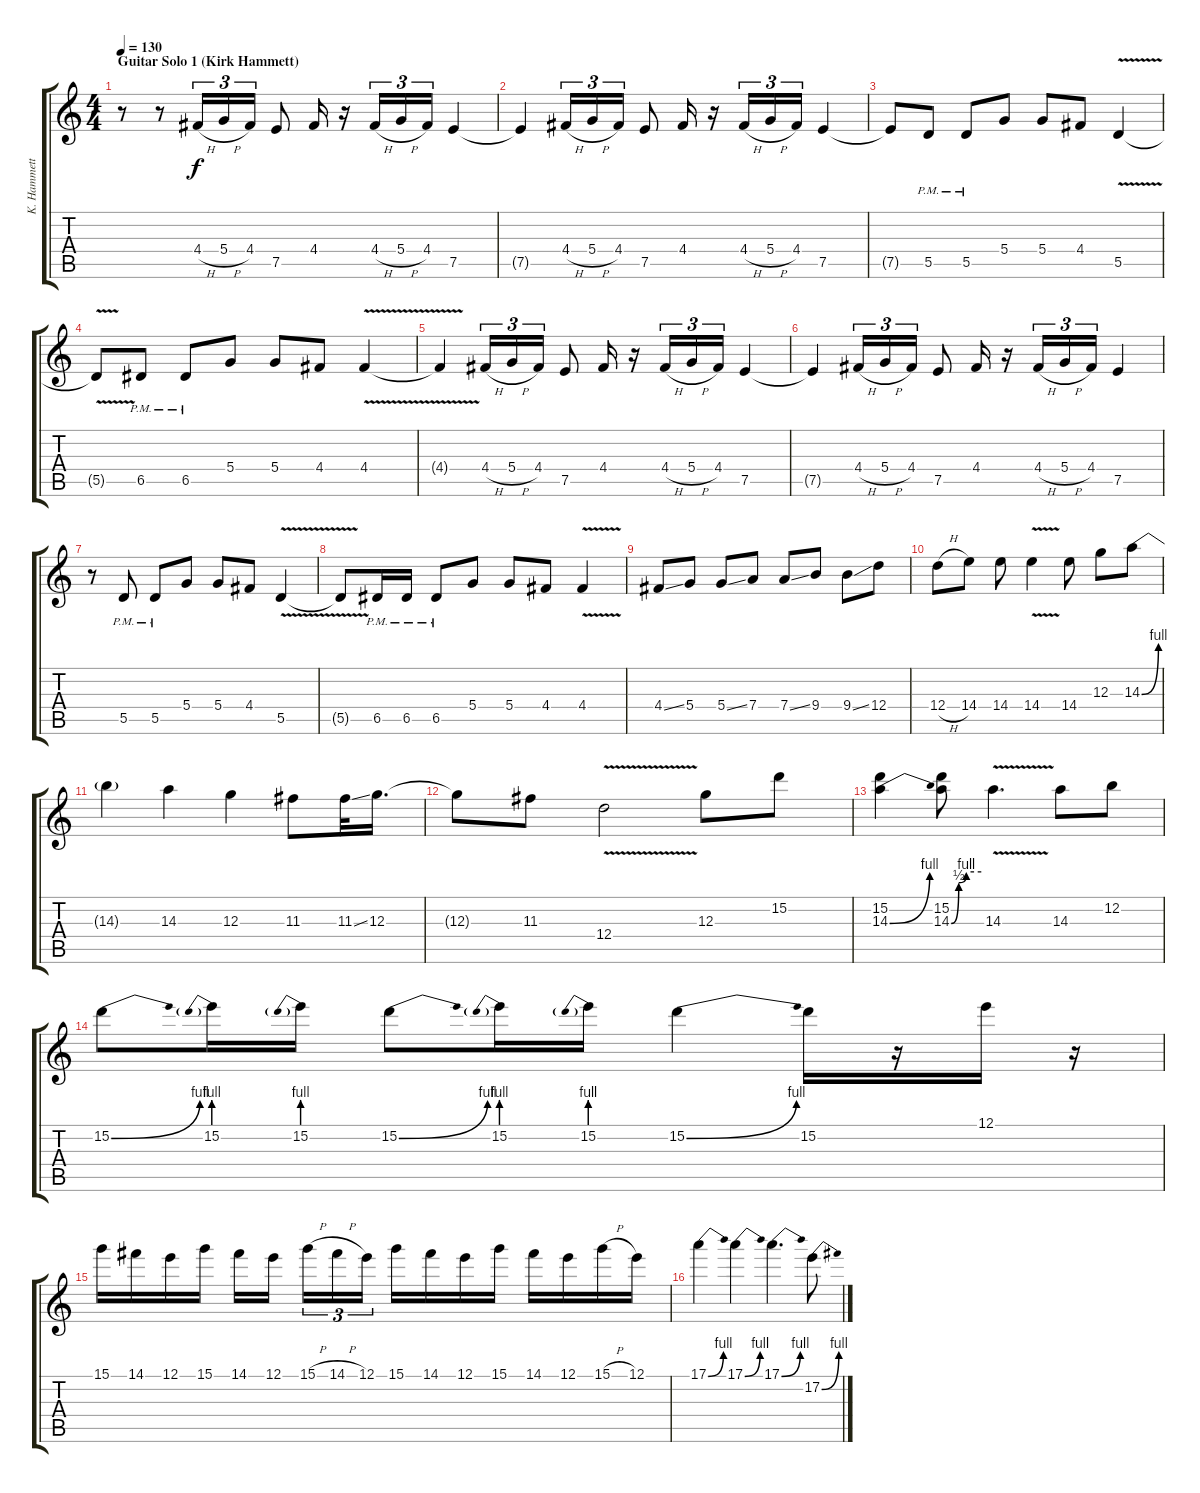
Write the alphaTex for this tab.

\track ("K. Hammett (Lead)" "K. Hammett") {instrument distortionguitar}
\staff {score tabs}
\tuning (E4 B3 G3 D3 A2 E2) {hide}
\ts (4 4)
\section ("" "Guitar Solo 1 (Kirk Hammett)")
\tempo 130
\clef g2
\ks c
r.8{dy f} r.8 4.4{h}.16{tu (3 2)} 5.4{h}.16{tu (3 2)} 4.4.16{tu (3 2)} 7.5.8 4.4.16 r.16 4.4{h}.16{tu (3 2)} 5.4{h}.16{tu (3 2)} 4.4.16{tu (3 2)} 7.5.4 |
7.5{t}.4 4.4{h}.16{tu (3 2)} 5.4{h}.16{tu (3 2)} 4.4.16{tu (3 2)} 7.5.8 4.4.16 r.16 4.4{h}.16{tu (3 2)} 5.4{h}.16{tu (3 2)} 4.4.16{tu (3 2)} 7.5.4 |
7.5{t}.8 5.5{pm}.8 5.5{pm}.8 5.4.8 5.4.8 4.4.8 5.5{v}.4 |
5.5{t}.8 6.5{pm}.8 6.5{pm}.8 5.4.8 5.4.8 4.4.8 4.4{v}.4 |
4.4{t}.4 4.4{h}.16{tu (3 2)} 5.4{h}.16{tu (3 2)} 4.4.16{tu (3 2)} 7.5.8 4.4.16 r.16 4.4{h}.16{tu (3 2)} 5.4{h}.16{tu (3 2)} 4.4.16{tu (3 2)} 7.5.4 |
7.5{t}.4 4.4{h}.16{tu (3 2)} 5.4{h}.16{tu (3 2)} 4.4.16{tu (3 2)} 7.5.8 4.4.16 r.16 4.4{h}.16{tu (3 2)} 5.4{h}.16{tu (3 2)} 4.4.16{tu (3 2)} 7.5.4 |
r.8 5.5{pm}.8 5.5{pm}.8 5.4.8 5.4.8 4.4.8 5.5{v}.4 |
5.5{t}.8 6.5{pm}.16 6.5{pm}.16 6.5{pm}.8 5.4.8 5.4.8 4.4.8 4.4{v}.4 |
4.4{ss}.8 5.4.8 5.4{ss}.8 7.4.8 7.4{ss}.8 9.4.8 9.4{ss}.8 12.4.8 |
12.4{h}.8 14.4.8 14.4.8 14.4{v}.4 14.4.8 12.3.8 14.3{be (bend 0 0 60 4)}.8 |
14.3{t}.4 14.3.4 12.3.4 11.3.8 11.3{ss}.32 12.3.16{d} |
12.3{t}.8 11.3.8 12.4{v}.2 12.3.8 15.2.8 |
(15.2 14.3{be (bend 0 0 60 4)}).4 (15.2 14.3{be (custom 0 0 15 2 30 4 60 4)}).8 14.3{v}.4{d} 14.3.8 12.2.8 |
15.2{be (bend 0 0 60 4)}.8 15.2{be (prebend 0 4 60 4)}.16 15.2{be (prebend 0 4 60 4)}.16 15.2{be (bend 0 0 60 4)}.8 15.2{be (prebend 0 4 60 4)}.16 15.2{be (prebend 0 4 60 4)}.16 15.2{be (bend 0 0 60 4)}.4 15.2.16 r.16 12.1.16 r.16 |
15.1.16 14.1.16 12.1.16 15.1.16 14.1.16 12.1.16{beam splitsecondary} 15.1{h}.16{tu (3 2)} 14.1{h}.16{tu (3 2)} 12.1.16{tu (3 2)} 15.1.16 14.1.16 12.1.16 15.1.16 14.1.16 12.1.16 15.1{h}.16 12.1.16 |
17.1{be (bend 0 0 60 4)}.4 17.1{be (bend 0 0 60 4)}.4 17.1{be (bend 0 0 60 4)}.4{d} 17.2{be (bend 0 0 60 4)}.8
